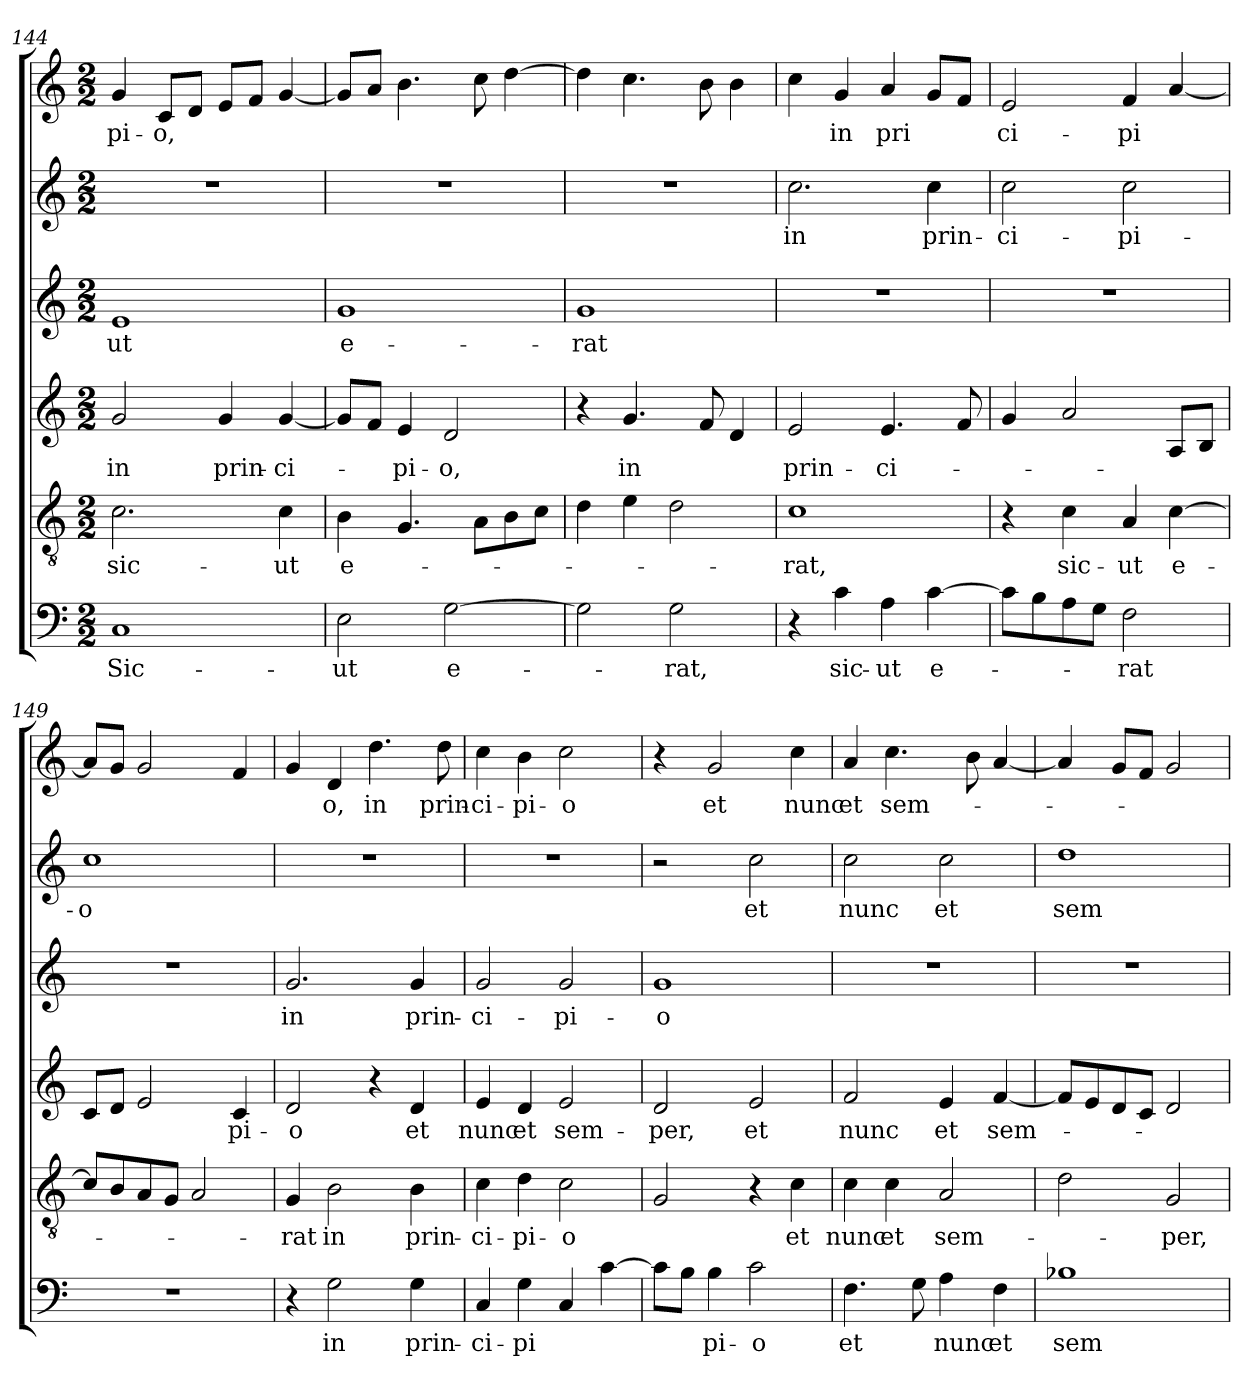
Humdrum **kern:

**kern	**text	**kern	**text	**kern	**text	**kern	**text	**kern	**text	**kern	**text
*part6	*part6	*part5	*part5	*part4	*part4	*part3	*part3	*part2	*part2	*part1	*part1
*staff6	*staff6	*staff5	*staff5	*staff4	*staff4	*staff3	*staff3	*staff2	*staff2	*staff1	*staff1
*clefF4	*	*clefGv2	*	*clefG2	*	*clefG2	*	*clefG2	*	*clefG2	*
*k[]	*	*k[]	*	*k[]	*	*k[]	*	*k[]	*	*k[]	*
*C:	*	*C:	*	*C:	*	*C:	*	*C:	*	*C:	*
*M2/2	*	*M2/2	*	*M2/2	*	*M2/2	*	*M2/2	*	*M2/2	*
=144	=144	=144	=144	=144	=144	=144	=144	=144	=144	=144	=144
!	!LO:LY:b	!	!LO:LY:b	!	!LO:LY:b	!	!LO:LY:b	!	!	!	!LO:LY:b
1C	Sic-	2.c\	sic-	2g/	in	1e	-ut	1r	.	4g/	-pi-
!	!	!	!	!	!	!	!	!	!	!	!LO:LY:b
.	.	.	.	.	.	.	.	.	.	8c/L	-o,
.	.	.	.	.	.	.	.	.	.	8d/J	.
!	!	!	!	!	!LO:LY:b	!	!	!	!	!	!
.	.	.	.	4g/	prin-	.	.	.	.	8e/L	.
.	.	.	.	.	.	.	.	.	.	8f/J	.
!	!	!	!LO:LY:b	!	!LO:LY:b	!	!	!	!	!	!
.	.	4c\	-ut	[4g/	-ci-	.	.	.	.	[4g/	.
=145	=145	=145	=145	=145	=145	=145	=145	=145	=145	=145	=145
!	!LO:LY:b	!	!LO:LY:b	!	!	!	!LO:LY:b	!	!	!	!
2E\	-ut	4B\	e-	8g/L]	.	1g	e-	1r	.	8g/L]	.
.	.	.	.	8f/J	.	.	.	.	.	8a/J	.
!	!	!	!	!	!LO:LY:b	!	!	!	!	!	!
.	.	4.G/	.	4e/	-pi-	.	.	.	.	4.b\	.
!	!LO:LY:b	!	!	!	!LO:LY:b	!	!	!	!	!	!
[2G\	e-	.	.	2d/	-o,	.	.	.	.	.	.
.	.	8A\L	.	.	.	.	.	.	.	8cc\	.
.	.	8B\	.	.	.	.	.	.	.	[4dd\	.
.	.	8c\J	.	.	.	.	.	.	.	.	.
=146	=146	=146	=146	=146	=146	=146	=146	=146	=146	=146	=146
!	!	!	!	!	!	!	!LO:LY:b	!	!	!	!
2G\]	.	4d\	.	4r	.	1g	-rat	1r	.	4dd\]	.
!	!	!	!	!	!LO:LY:b	!	!	!	!	!	!
.	.	4e\	.	4.g/	in	.	.	.	.	4.cc\	.
!	!LO:LY:b	!	!	!	!	!	!	!	!	!	!
2G\	-rat,	2d\	.	.	.	.	.	.	.	.	.
.	.	.	.	8f/	.	.	.	.	.	8b\	.
.	.	.	.	4d/	.	.	.	.	.	4b\	.
=147	=147	=147	=147	=147	=147	=147	=147	=147	=147	=147	=147
!	!	!	!LO:LY:b	!	!LO:LY:b	!	!	!	!LO:LY:b	!	!
4r	.	1c	-rat,	2e/	prin-	1r	.	2.cc\	in	4cc\	.
!	!LO:LY:b	!	!	!	!	!	!	!	!	!	!LO:LY:b
4c\	sic-	.	.	.	.	.	.	.	.	4g/	in
!	!LO:LY:b	!	!	!	!LO:LY:b	!	!	!	!	!	!LO:LY:b
4A\	-ut	.	.	4.e/	-ci-	.	.	.	.	4a/	pri
!	!LO:LY:b	!	!	!	!	!	!	!	!LO:LY:b	!	!
[4c\	e-	.	.	.	.	.	.	4cc\	prin-	8g/L	.
.	.	.	.	8f/	.	.	.	.	.	8f/J	.
=148	=148	=148	=148	=148	=148	=148	=148	=148	=148	=148	=148
!	!	!	!	!	!	!	!	!	!LO:LY:b	!	!LO:LY:b
8c\L]	.	4r	.	4g/	.	1r	.	2cc\	-ci-	2e/	ci-
8B\	.	.	.	.	.	.	.	.	.	.	.
!	!	!	!LO:LY:b	!	!	!	!	!	!	!	!
8A\	.	4c\	sic-	2a/	.	.	.	.	.	.	.
8G\J	.	.	.	.	.	.	.	.	.	.	.
!	!LO:LY:b	!	!LO:LY:b	!	!	!	!	!	!LO:LY:b	!	!LO:LY:b
2F\	-rat	4A/	-ut	.	.	.	.	2cc\	-pi-	4f/	-pi
!	!	!	!LO:LY:b	!	!LO:LY:b	!	!	!	!	!	!
.	.	[4c\	e-	8A/L	-­	.	.	.	.	[4a/	.
.	.	.	.	8B/J	.	.	.	.	.	.	.
!!LO:PB:g=z
=149	=149	=149	=149	=149	=149	=149	=149	=149	=149	=149	=149
!	!	!	!	!	!	!	!	!	!LO:LY:b	!	!
1r	.	8c/L]	.	8c/L	.	1r	.	1cc	-­o	8a/L]	.
.	.	8B/	.	8d/J	.	.	.	.	.	8g/J	.
.	.	8A/	.	2e/	.	.	.	.	.	2g/	.
.	.	8G/J	.	.	.	.	.	.	.	.	.
.	.	2A/	.	.	.	.	.	.	.	.	.
!	!	!	!	!	!LO:LY:b	!	!	!	!	!	!
.	.	.	.	4c/	pi-	.	.	.	.	4f/	.
=150	=150	=150	=150	=150	=150	=150	=150	=150	=150	=150	=150
!	!	!	!LO:LY:b	!	!LO:LY:b	!	!LO:LY:b	!	!	!	!
4r	.	4G/	-rat	2d/	-o	2.g/	in	1r	.	4g/	.
!	!LO:LY:b	!	!LO:LY:b	!	!	!	!	!	!	!	!LO:LY:b
2G\	in	2B\	in	.	.	.	.	.	.	4d/	o,
!	!	!	!	!	!	!	!	!	!	!	!LO:LY:b
.	.	.	.	4r	.	.	.	.	.	4.dd\	in
!	!LO:LY:b	!	!LO:LY:b	!	!LO:LY:b	!	!LO:LY:b	!	!	!	!
4G\	prin-	4B\	prin-	4d/	et	4g/	prin-	.	.	.	.
!	!	!	!	!	!	!	!	!	!	!	!LO:LY:b
.	.	.	.	.	.	.	.	.	.	8dd\	prin-
=151	=151	=151	=151	=151	=151	=151	=151	=151	=151	=151	=151
!	!LO:LY:b	!	!LO:LY:b	!	!LO:LY:b	!	!LO:LY:b	!	!	!	!LO:LY:b
4C/	-ci-	4c\	-ci-	4e/	nunc	2g/	-ci-	1r	.	4cc\	-ci-
!	!LO:LY:b	!	!LO:LY:b	!	!LO:LY:b	!	!	!	!	!	!LO:LY:b
4G\	-pi	4d\	-pi-	4d/	et	.	.	.	.	4b\	-pi-
!	!	!	!LO:LY:b	!	!LO:LY:b	!	!LO:LY:b	!	!	!	!LO:LY:b
4C/	.	2c\	-o	2e/	sem-	2g/	-pi-	.	.	2cc\	-o
[4c\	.	.	.	.	.	.	.	.	.	.	.
=152	=152	=152	=152	=152	=152	=152	=152	=152	=152	=152	=152
!	!	!	!	!	!LO:LY:b	!	!LO:LY:b	!	!	!	!
8c\L]	.	2G/	.	2d/	-per,	1g	-o	2r	.	4r	.
8B\J	.	.	.	.	.	.	.	.	.	.	.
!	!LO:LY:b	!	!	!	!	!	!	!	!	!	!LO:LY:b
4B\	pi-	.	.	.	.	.	.	.	.	2g/	et
!	!LO:LY:b	!	!	!	!LO:LY:b	!	!	!	!LO:LY:b	!	!
2c\	-o	4r	.	2e/	et	.	.	2cc\	et	.	.
!	!	!	!LO:LY:b	!	!	!	!	!	!	!	!LO:LY:b
.	.	4c\	et	.	.	.	.	.	.	4cc\	nunc
=153	=153	=153	=153	=153	=153	=153	=153	=153	=153	=153	=153
!	!LO:LY:b	!	!LO:LY:b	!	!LO:LY:b	!	!	!	!LO:LY:b	!	!LO:LY:b
4.F\	et	4c\	nunc	2f/	nunc	1r	.	2cc\	nunc	4a/	et
!	!	!	!LO:LY:b	!	!	!	!	!	!	!	!LO:LY:b
.	.	4c\	et	.	.	.	.	.	.	4.cc\	sem-
8G\	.	.	.	.	.	.	.	.	.	.	.
!	!LO:LY:b	!	!LO:LY:b	!	!LO:LY:b	!	!	!	!LO:LY:b	!	!
4A\	nunc	2A/	sem-	4e/	et	.	.	2cc\	et	.	.
.	.	.	.	.	.	.	.	.	.	8b\	.
!	!LO:LY:b	!	!	!	!LO:LY:b	!	!	!	!	!	!
4F\	et	.	.	[4f/	sem-	.	.	.	.	[4a/	.
!!LO:LB:g=z
=154	=154	=154	=154	=154	=154	=154	=154	=154	=154	=154	=154
!	!LO:LY:b	!	!	!	!	!	!	!	!LO:LY:b	!	!
1B-	sem-	2d\	.	8f/L]	.	1r	.	1dd	sem-	4a/]	.
.	.	.	.	8e/	.	.	.	.	.	.	.
.	.	.	.	8d/	.	.	.	.	.	8g/L	.
.	.	.	.	8c/J	.	.	.	.	.	8f/J	.
!	!	!	!LO:LY:b	!	!	!	!	!	!	!	!
.	.	2G/	-per,	2d/	.	.	.	.	.	2g/	.
=	=	=	=	=	=	=	=	=	=	=	=
*-	*-	*-	*-	*-	*-	*-	*-	*-	*-	*-	*-
